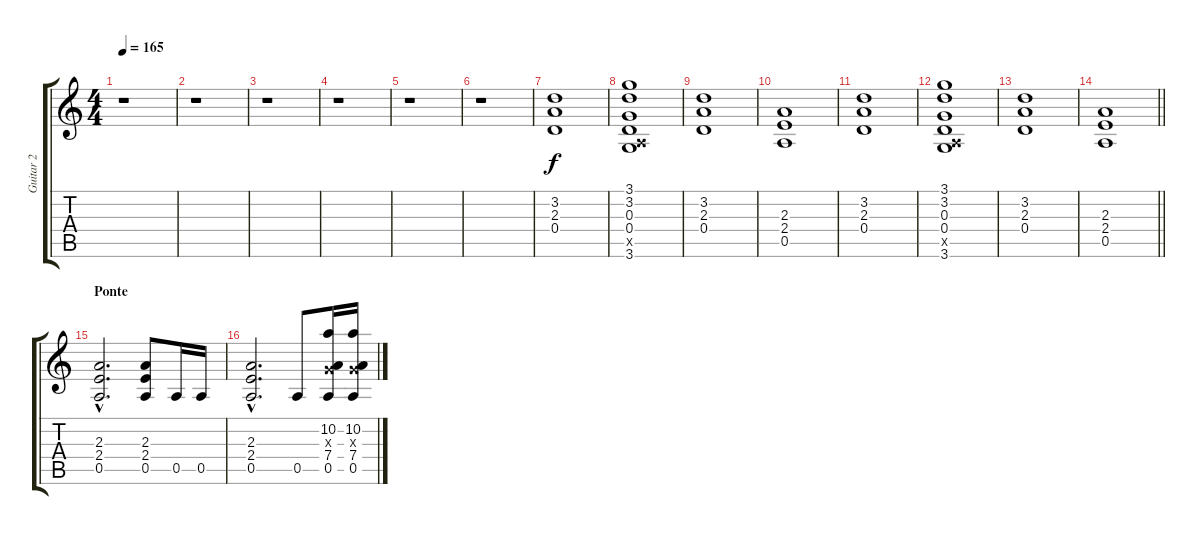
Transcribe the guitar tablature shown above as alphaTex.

\track ("Guitar 2" "Guitar 2") {instrument overdrivenguitar}
\staff {score tabs}
\tuning (E4 B3 G3 D3 A2 E2) {hide}
\ts (4 4)
\tempo 165
\clef g2
\ks c
r.1{dy f} |
r.1 |
r.1 |
r.1 |
r.1 |
r.1 |
(3.2 2.3 0.4).1 |
(3.1 3.2 0.3 0.4 0.5{x} 3.6).1 |
(3.2 2.3 0.4).1 |
(2.3 2.4 0.5).1 |
(3.2 2.3 0.4).1 |
(3.1 3.2 0.3 0.4 0.5{x} 3.6).1 |
(3.2 2.3 0.4).1 |
\barLineRight lightlight
(2.3 2.4 0.5).1 |
\section ("" "Ponte")
(2.3{hac} 2.4{hac} 0.5{hac}).2{d} (2.3 2.4 0.5).8 0.5.16 0.5.16 |
(2.3{hac} 2.4{hac} 0.5{hac}).2{d} 0.5.8 (10.2 0.3{x} 7.4 0.5).16 (10.2 0.3{x} 7.4 0.5).16
